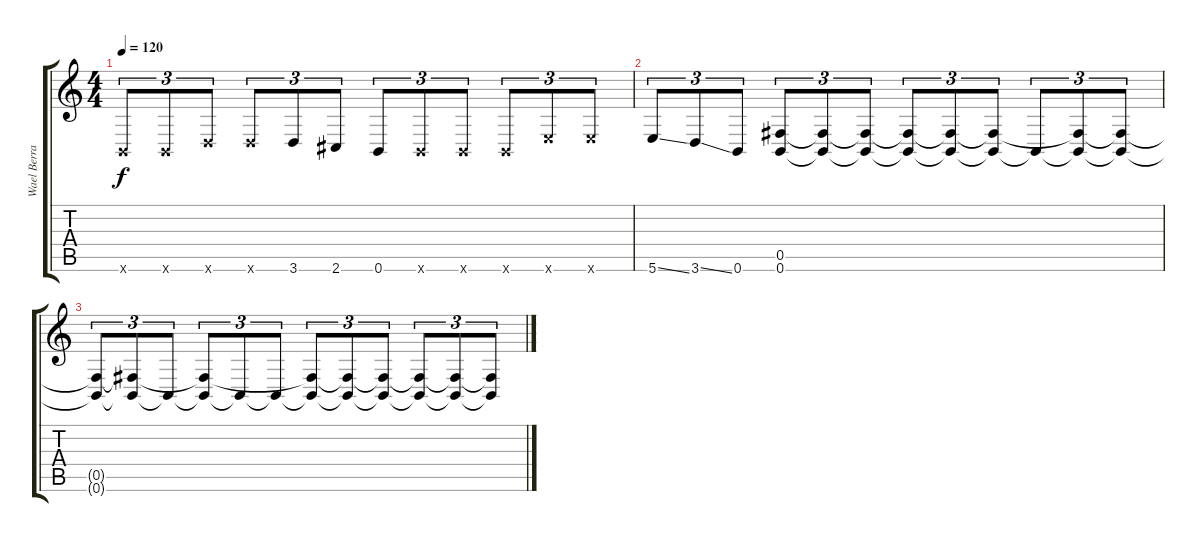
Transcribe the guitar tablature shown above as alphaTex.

\track ("Wael Berrais" "Wael Berra") {instrument distortionguitar}
\staff {score tabs}
\tuning (Db4 Ab3 E3 B2 Gb2 B1) {hide}
\ts (4 4)
\tempo 120
\clef g2
\ks c
0.6{x}.8{tu (3 2) dy f} 0.6{x}.8{tu (3 2)} 3.6{x}.8{tu (3 2)} 3.6{x}.8{tu (3 2)} 3.6.8{tu (3 2)} 2.6.8{tu (3 2)} 0.6.8{tu (3 2)} 0.6{x}.8{tu (3 2)} 0.6{x}.8{tu (3 2)} 0.6{x}.8{tu (3 2)} 5.6{x}.8{tu (3 2)} 5.6{x}.8{tu (3 2)} |
5.6{ss}.8{tu (3 2)} 3.6{ss}.8{tu (3 2)} 0.6.8{tu (3 2)} (0.5 0.6).8{tu (3 2)} (0.5{t} 0.6{t}).8{tu (3 2)} (0.5{t} 0.6{t}).8{tu (3 2)} (0.5{t} 0.6{t}).8{tu (3 2)} (0.5{t} 0.6{t}).8{tu (3 2)} (0.5{t} 0.6{t}).8{tu (3 2)} 0.6{t}.8{tu (3 2)} (0.5{t} 0.6{t}).8{tu (3 2)} (0.5{t} 0.6{t}).8{tu (3 2)} |
(0.5{t} 0.6{t}).8{tu (3 2)} (0.5{t} 0.6{t}).8{tu (3 2)} 0.6{t}.8{tu (3 2)} (0.5{t} 0.6{t}).8{tu (3 2)} 0.6{t}.8{tu (3 2)} 0.6{t}.8{tu (3 2)} (0.5{t} 0.6{t}).8{tu (3 2)} (0.5{t} 0.6{t}).8{tu (3 2)} (0.5{t} 0.6{t}).8{tu (3 2)} (0.5{t} 0.6{t}).8{tu (3 2)} (0.5{t} 0.6{t}).8{tu (3 2)} (0.5{t} 0.6{t}).8{tu (3 2)}
